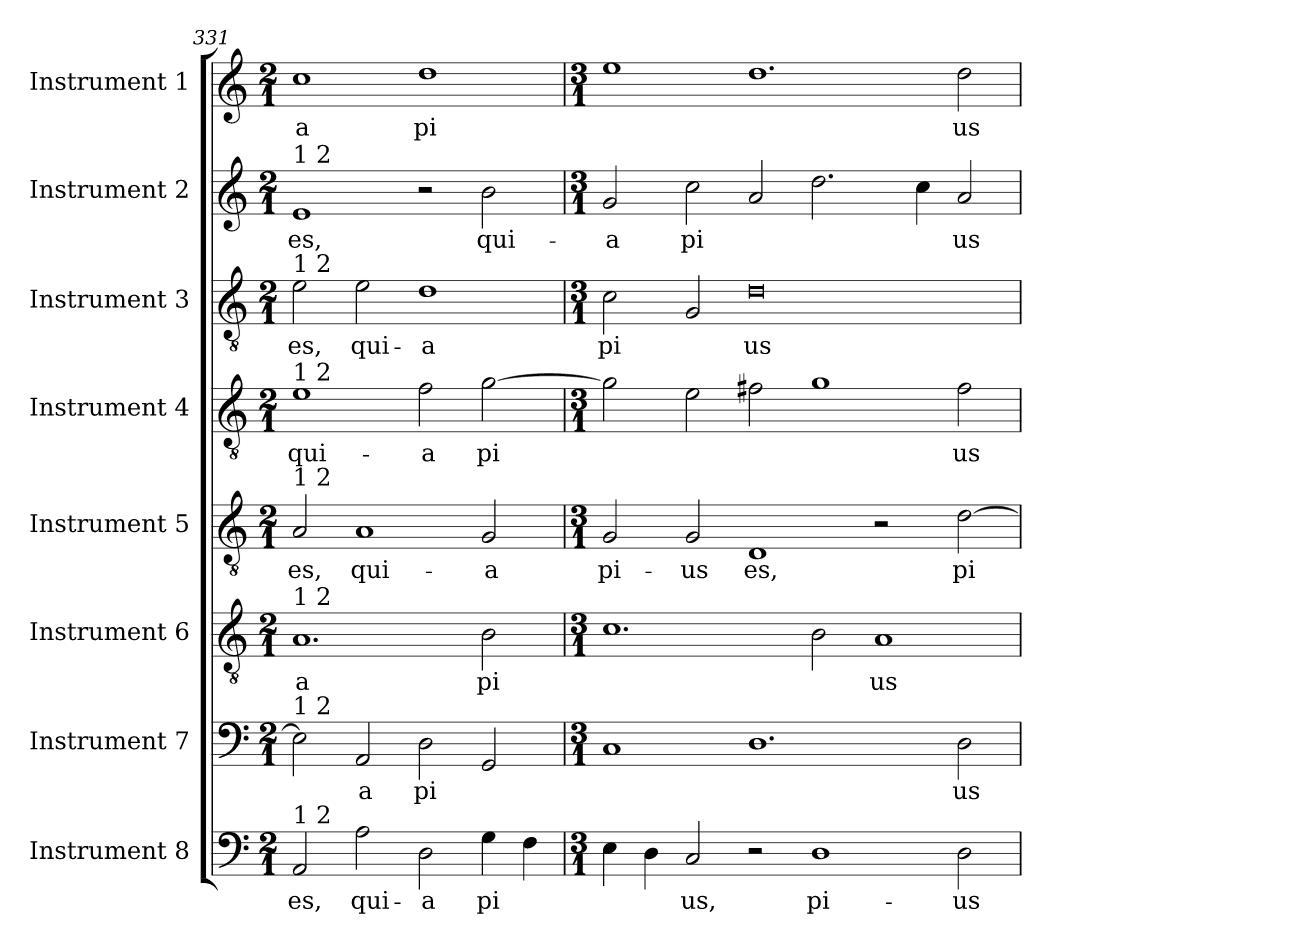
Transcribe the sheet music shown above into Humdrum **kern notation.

**kern	**text	**kern	**text	**kern	**text	**kern	**text	**kern	**text	**kern	**text	**kern	**text	**kern	**text
*part8	*part8	*part7	*part7	*part6	*part6	*part5	*part5	*part4	*part4	*part3	*part3	*part2	*part2	*part1	*part1
*staff8	*staff8	*staff7	*staff7	*staff6	*staff6	*staff5	*staff5	*staff4	*staff4	*staff3	*staff3	*staff2	*staff2	*staff1	*staff1
*I"Instrument 8	*	*I"Instrument 7	*	*I"Instrument 6	*	*I"Instrument 5	*	*I"Instrument 4	*	*I"Instrument 3	*	*I"Instrument 2	*	*I"Instrument 1	*
!!LO:PB:g=z
*clefF4	*	*clefF4	*	*clefGv2	*	*clefGv2	*	*clefGv2	*	*clefGv2	*	*clefG2	*	*clefG2	*
*k[]	*	*k[]	*	*k[]	*	*k[]	*	*k[]	*	*k[]	*	*k[]	*	*k[]	*
*C:	*	*C:	*	*C:	*	*C:	*	*C:	*	*C:	*	*C:	*	*C:	*
*M2/1	*	*M2/1	*	*M2/1	*	*M2/1	*	*M2/1	*	*M2/1	*	*M2/1	*	*M2/1	*
=331	=331	=331	=331	=331	=331	=331	=331	=331	=331	=331	=331	=331	=331	=331	=331
!	!	!	!	!	!	!	!	!	!	!	!	!LO:TX:a:t=1 2	!	!	!
!	!	!	!	!	!	!	!	!	!	!LO:TX:a:t=1 2	!	!	!	!	!
!	!	!	!	!	!	!	!	!LO:TX:a:t=1 2	!	!	!	!	!	!	!
!	!	!	!	!	!	!LO:TX:a:t=1 2	!	!	!	!	!	!	!	!	!
!	!	!	!	!LO:TX:a:t=1 2	!	!	!	!	!	!	!	!	!	!	!
!	!	!LO:TX:a:t=1 2	!	!	!	!	!	!	!	!	!	!	!	!	!
!LO:TX:a:t=1 2	!	!	!	!	!	!	!	!	!	!	!	!	!	!	!
!	!LO:LY:b:cj	!	!LO:LY:b:cj	!	!LO:LY:b:cj	!	!LO:LY:b:cj	!	!LO:LY:b:cj	!	!LO:LY:b:cj	!	!LO:LY:b:cj	!	!LO:LY:b:cj
2AA/	es,	2E\]	--	1.A	-a	2A/	es,	1e	qui-	2e\	es,	1e	es,	1cc	-a
!	!LO:LY:b:cj	!	!LO:LY:b:cj	!	!	!	!LO:LY:b:cj	!	!	!	!LO:LY:b:cj	!	!	!	!
2A\	qui-	2AA/	-a	.	.	1A	qui-	.	.	2e\	qui-	.	.	.	.
!	!LO:LY:b:cj	!	!LO:LY:b:cj	!	!	!	!	!	!LO:LY:b:cj	!	!LO:LY:b:cj	!	!	!	!LO:LY:b:cj
2D\	-a	2D\	pi-	.	.	.	.	2f\	-a	1d	-a	2r	.	1dd	pi-
!	!LO:LY:b:cj	!	!LO:LY:b:cj	!	!LO:LY:b:cj	!	!LO:LY:b:cj	!	!LO:LY:b:cj	!	!	!	!LO:LY:b:cj	!	!
4G\	pi-	2GG/	--	2B\	pi-	2G/	-a	[>2g\	pi-	.	.	2b\	qui-	.	.
!	!LO:LY:b:cj	!	!	!	!	!	!	!	!	!	!	!	!	!	!
4F\	--	.	.	.	.	.	.	.	.	.	.	.	.	.	.
=332	=332	=332	=332	=332	=332	=332	=332	=332	=332	=332	=332	=332	=332	=332	=332
*M3/1	*	*M3/1	*	*M3/1	*	*M3/1	*	*M3/1	*	*M3/1	*	*M3/1	*	*M3/1	*
!	!LO:LY:b:cj	!	!LO:LY:b:cj	!	!LO:LY:b:cj	!	!LO:LY:b:cj	!	!LO:LY:b:cj	!	!LO:LY:b:cj	!	!LO:LY:b:cj	!	!LO:LY:b:cj
4E\	--	1C	--	1.c	--	2G/	pi-	2g\]	--	2c\	pi-	2g/	-a	1ee	--
!	!LO:LY:b:cj	!	!	!	!	!	!	!	!	!	!	!	!	!	!
4D\	--	.	.	.	.	.	.	.	.	.	.	.	.	.	.
!	!LO:LY:b:cj	!	!	!	!	!	!LO:LY:b:cj	!	!LO:LY:b:cj	!	!LO:LY:b:cj	!	!LO:LY:b:cj	!	!
2C/	-us,	.	.	.	.	2G/	-us	2e\	--	2G/	--	2cc\	pi-	.	.
!	!	!	!LO:LY:b:cj	!	!	!	!LO:LY:b:cj	!	!LO:LY:b:cj	!	!LO:LY:b:cj	!	!LO:LY:b:cj	!	!LO:LY:b:cj
2r	.	1.D	--	.	.	1D	es,	2f#X\	--	0d	-us	2a/	--	1.dd	--
!	!LO:LY:b:cj	!	!	!	!LO:LY:b:cj	!	!	!	!LO:LY:b:cj	!	!	!	!LO:LY:b:cj	!	!
1D	pi-	.	.	2B\	--	.	.	1g	--	.	.	2.dd\	--	.	.
!	!	!	!	!	!LO:LY:b:cj	!	!	!	!	!	!	!	!	!	!
.	.	.	.	1A	-us	2r	.	.	.	.	.	.	.	.	.
!	!	!	!	!	!	!	!	!	!	!	!	!	!LO:LY:b:cj	!	!
.	.	.	.	.	.	.	.	.	.	.	.	4cc\	--	.	.
!	!LO:LY:b:cj	!	!LO:LY:b:cj	!	!	!	!LO:LY:b:cj	!	!LO:LY:b:cj	!	!	!	!LO:LY:b:cj	!	!LO:LY:b:cj
2D\	-us	2D\	-us	.	.	[>2d\	pi-	2f#\	-us	.	.	2a/	-us	2dd\	-us
=	=	=	=	=	=	=	=	=	=	=	=	=	=	=	=
*-	*-	*-	*-	*-	*-	*-	*-	*-	*-	*-	*-	*-	*-	*-	*-
